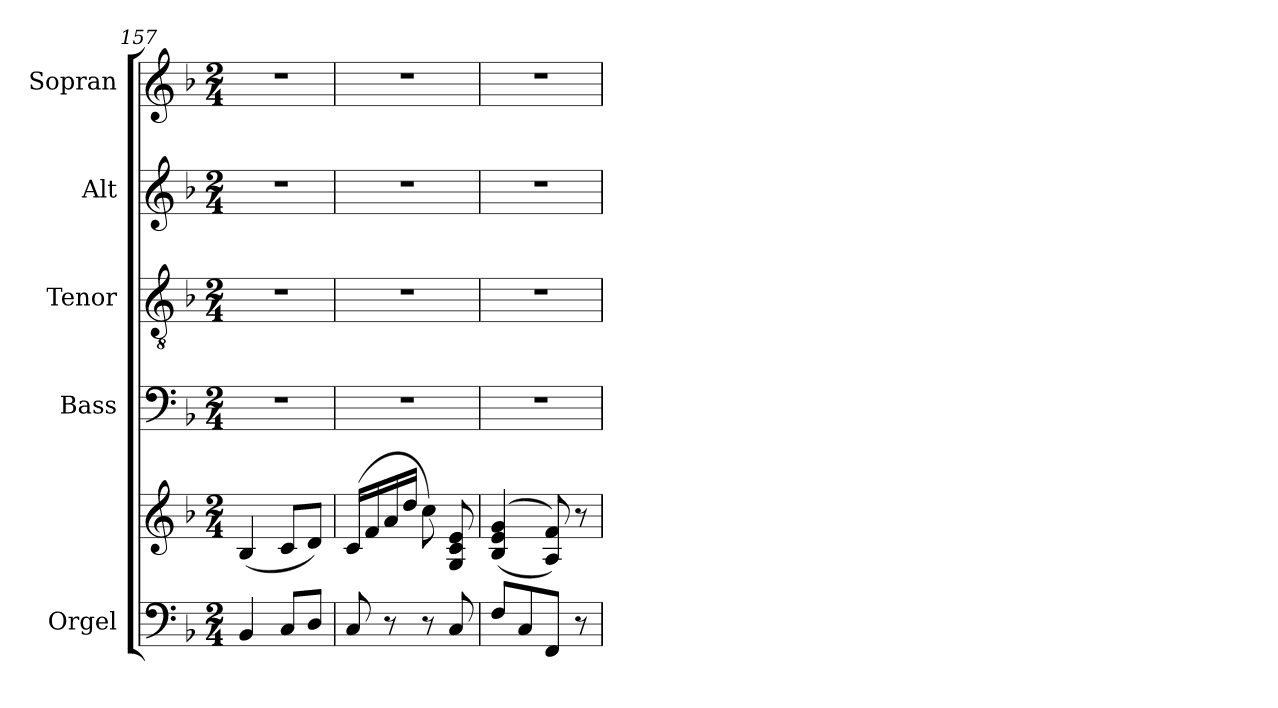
**kern	**kern	**kern	**kern	**kern	**kern
*part5	*part5	*part4	*part3	*part2	*part1
*staff6	*staff5	*staff4	*staff3	*staff2	*staff1
*I"Orgel	*	*I"Bass	*I"Tenor	*I"Alt	*I"Sopran
*I'Org.	*	*I'B.	*I'T.	*I'A.	*I'S.
*clefF4	*clefG2	*clefF4	*clefGv2	*clefG2	*clefG2
*k[b-]	*k[b-]	*k[b-]	*k[b-]	*k[b-]	*k[b-]
*F:	*F:	*F:	*F:	*F:	*F:
*M2/4	*M2/4	*M2/4	*M2/4	*M2/4	*M2/4
=157	=157	=157	=157	=157	=157
4BB-/	(<4B-/	2r	2r	2r	2r
8C/L	8c/L	.	.	.	.
8D/J	8d/J)	.	.	.	.
=158	=158	=158	=158	=158	=158
8C/	(>16c/LL	2r	2r	2r	2r
.	16f/	.	.	.	.
8r	16a/	.	.	.	.
.	16dd/JJ	.	.	.	.
8r	8cc\)	.	.	.	.
8C/	8G/ 8c/ 8e/	.	.	.	.
=159	=159	=159	=159	=159	=159
8F/L	((<4B-/ 4e/ 4g/	2r	2r	2r	2r
8C/	.	.	.	.	.
8FF/J	8A/ 8f/))	.	.	.	.
8r	8r	.	.	.	.
=	=	=	=	=	=
*-	*-	*-	*-	*-	*-
